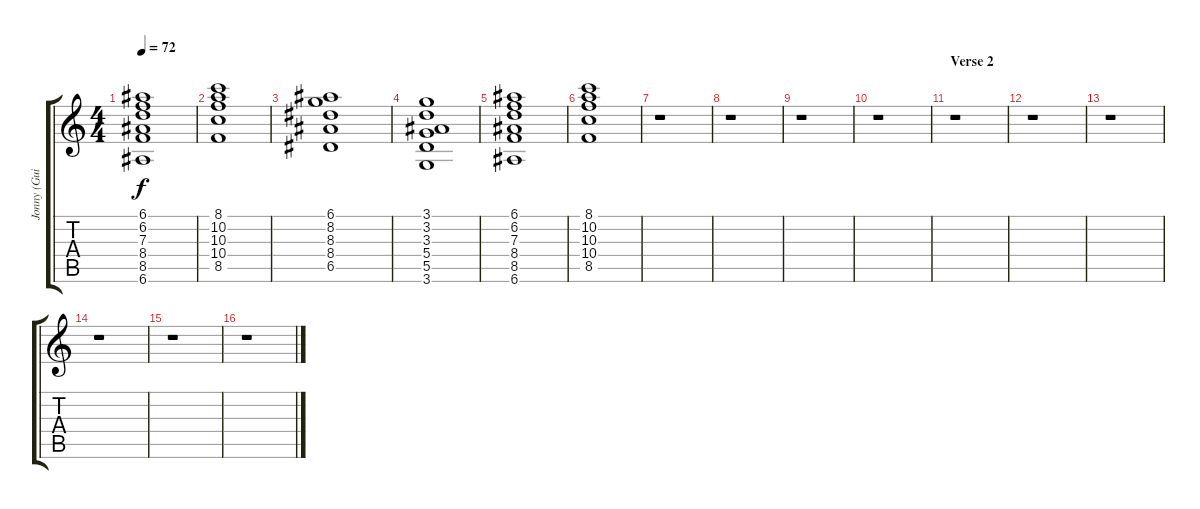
\track ("Jonny (Guitar)" "Jonny (Gui") {instrument electricguitarjazz}
\staff {score tabs}
\tuning (E4 B3 G3 D3 A2 E2) {hide}
\ts (4 4)
\tempo 72
\clef g2
\ks c
(6.1 6.2 7.3 8.4 8.5 6.6).1{dy f} |
(8.1 10.2 10.3 10.4 8.5).1 |
(6.1 8.2 8.3 8.4 6.5).1 |
(3.1 3.2 3.3 5.4 5.5 3.6).1 |
(6.1 6.2 7.3 8.4 8.5 6.6).1 |
(8.1 10.2 10.3 10.4 8.5).1 |
r.1 |
r.1 |
r.1 |
r.1 |
\section ("" "Verse 2")
r.1 |
r.1 |
r.1 |
r.1 |
r.1 |
r.1
